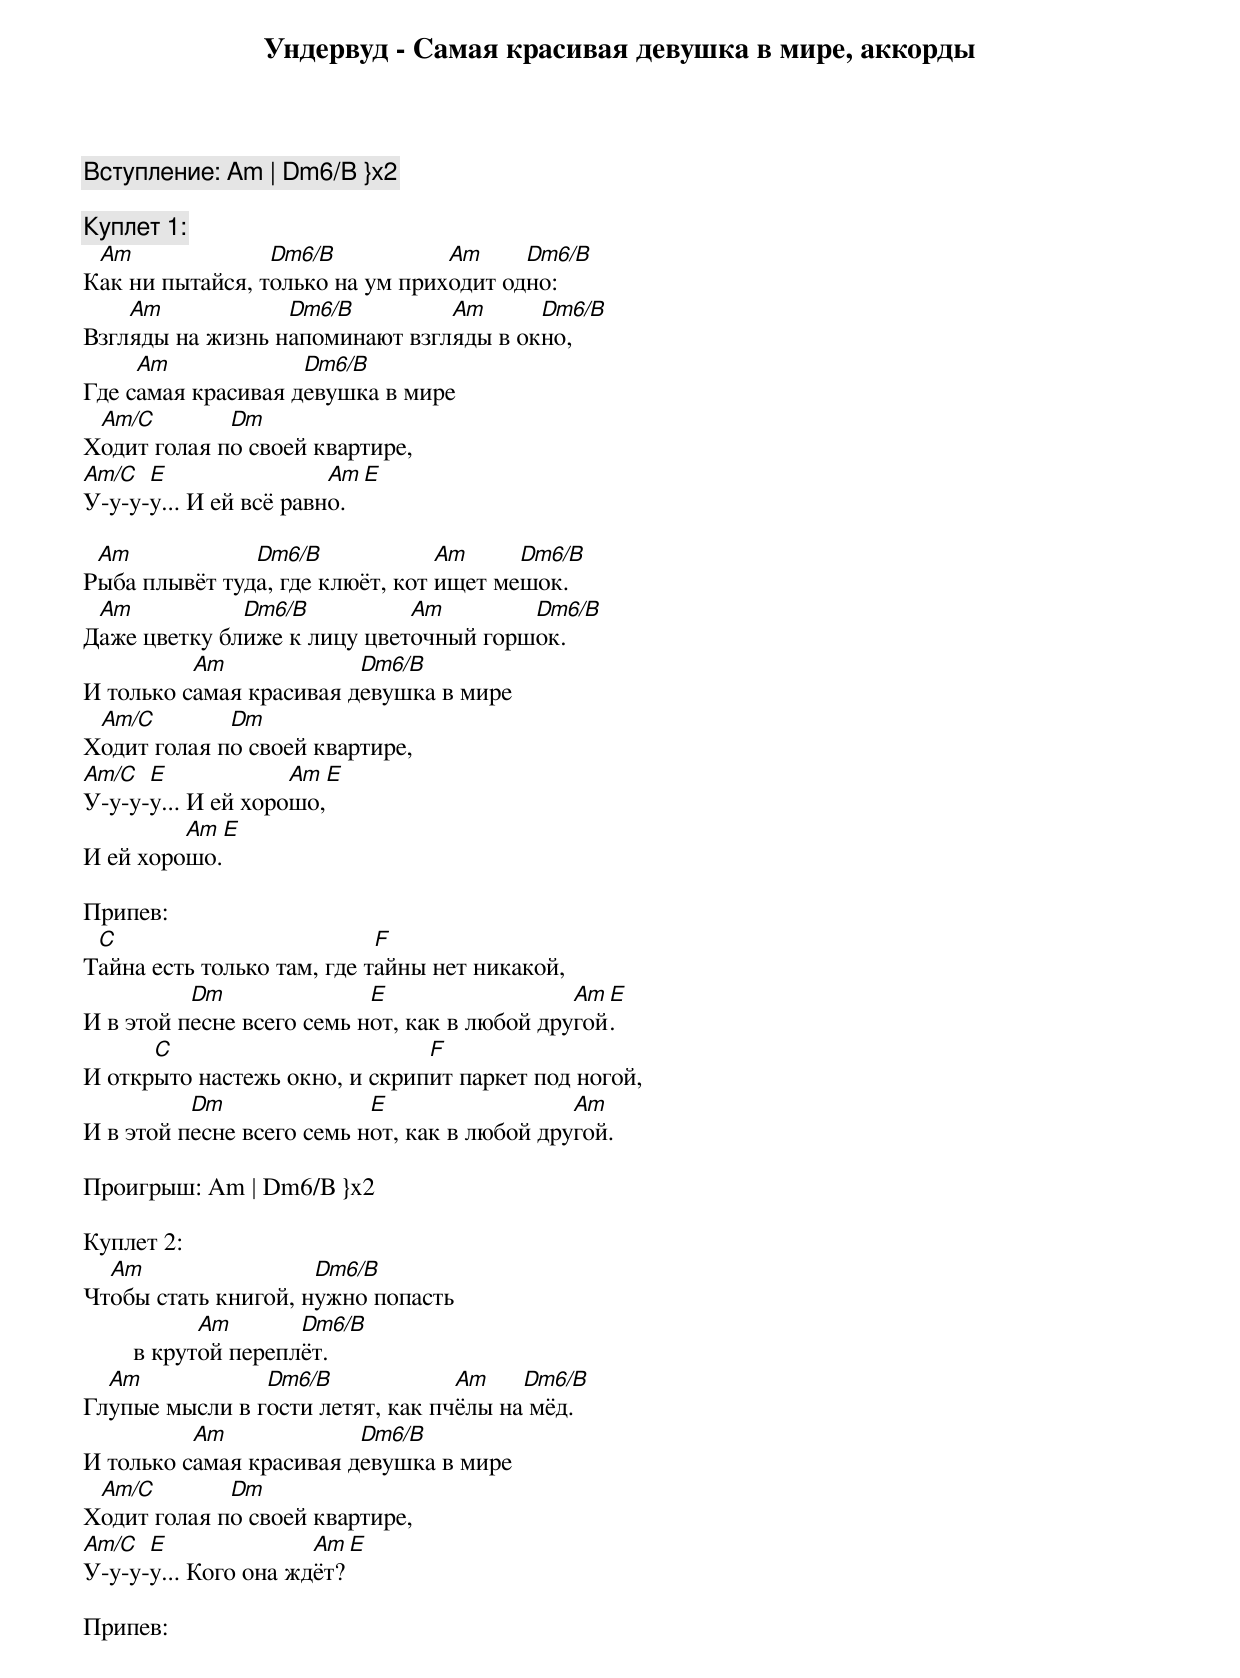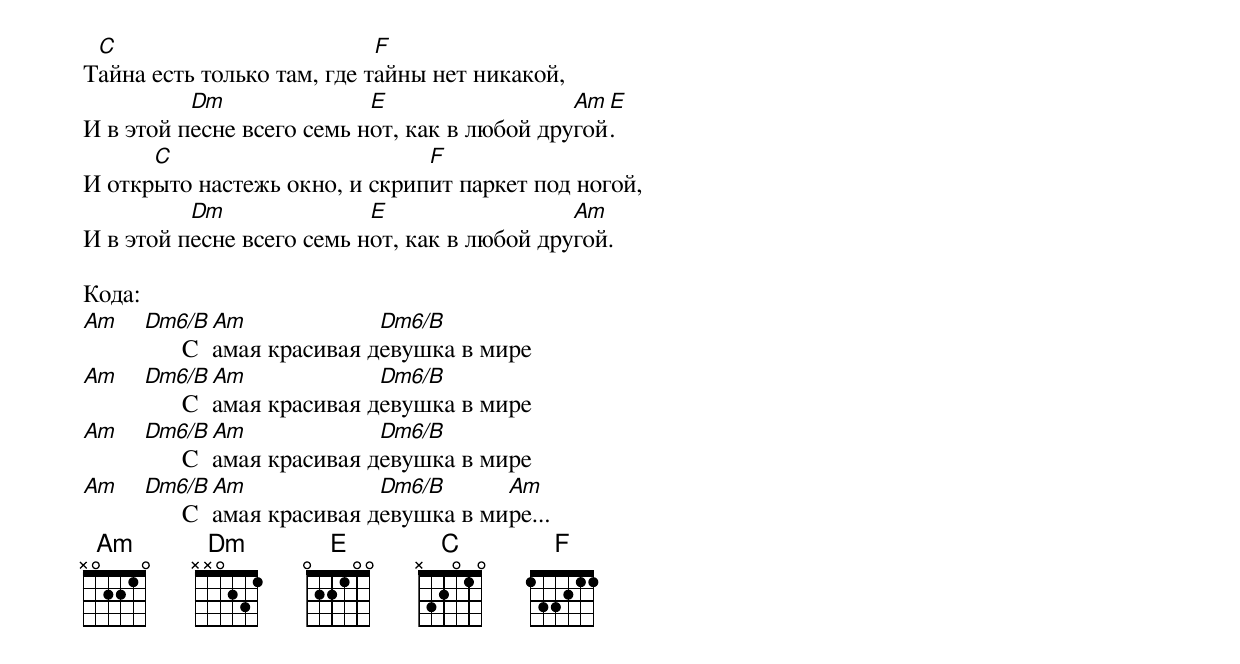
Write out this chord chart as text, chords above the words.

Ундервуд - Самая красивая девушка в мире, аккорды

Вступление: Am | Dm6/B }x2

Куплет 1:
 Am              Dm6/B           Am     Dm6/B
Как ни пытайся, только на ум приходит одно:
    Am            Dm6/B         Am      Dm6/B
Взгляды на жизнь напоминают взгляды в окно,
     Am             Dm6/B
Где самая красивая девушка в мире
 Am/C        Dm
Ходит голая по своей квартире,
Am/C  E                 Am E
У-у-у-у... И ей всё равно.

 Am            Dm6/B             Am     Dm6/B
Рыба плывёт туда, где клюёт, кот ищет мешок.
 Am           Dm6/B          Am        Dm6/B
Даже цветку ближе к лицу цветочный горшок.
          Am             Dm6/B
И только самая красивая девушка в мире
 Am/C        Dm
Ходит голая по своей квартире,
Am/C  E             Am E
У-у-у-у... И ей хорошо,
         Am E
И ей хорошо.

Припев:
 C                          F
Тайна есть только там, где тайны нет никакой,
          Dm               E                  Am E
И в этой песне всего семь нот, как в любой другой.
      C                        F
И открыто настежь окно, и скрипит паркет под ногой,
          Dm               E                  Am
И в этой песне всего семь нот, как в любой другой.

Проигрыш: Am | Dm6/B }x2

Куплет 2:
  Am                 Dm6/B
Чтобы стать книгой, нужно попасть
              Am       Dm6/B
        в крутой переплёт.
  Am            Dm6/B             Am    Dm6/B
Глупые мысли в гости летят, как пчёлы на мёд.
          Am             Dm6/B
И только самая красивая девушка в мире
 Am/C        Dm
Ходит голая по своей квартире,
Am/C  E               Am  E
У-у-у-у... Кого она ждёт?

Припев:
 C                          F
Тайна есть только там, где тайны нет никакой,
          Dm               E                  Am E
И в этой песне всего семь нот, как в любой другой.
      C                        F
И открыто настежь окно, и скрипит паркет под ногой,
          Dm               E                  Am
И в этой песне всего семь нот, как в любой другой.

Кода:
Am  Dm6/B  Am             Dm6/B
          Самая красивая девушка в мире
Am  Dm6/B  Am             Dm6/B
          Самая красивая девушка в мире
Am  Dm6/B  Am             Dm6/B
          Самая красивая девушка в мире
Am  Dm6/B  Am             Dm6/B      Am
          Самая красивая девушка в мире...
